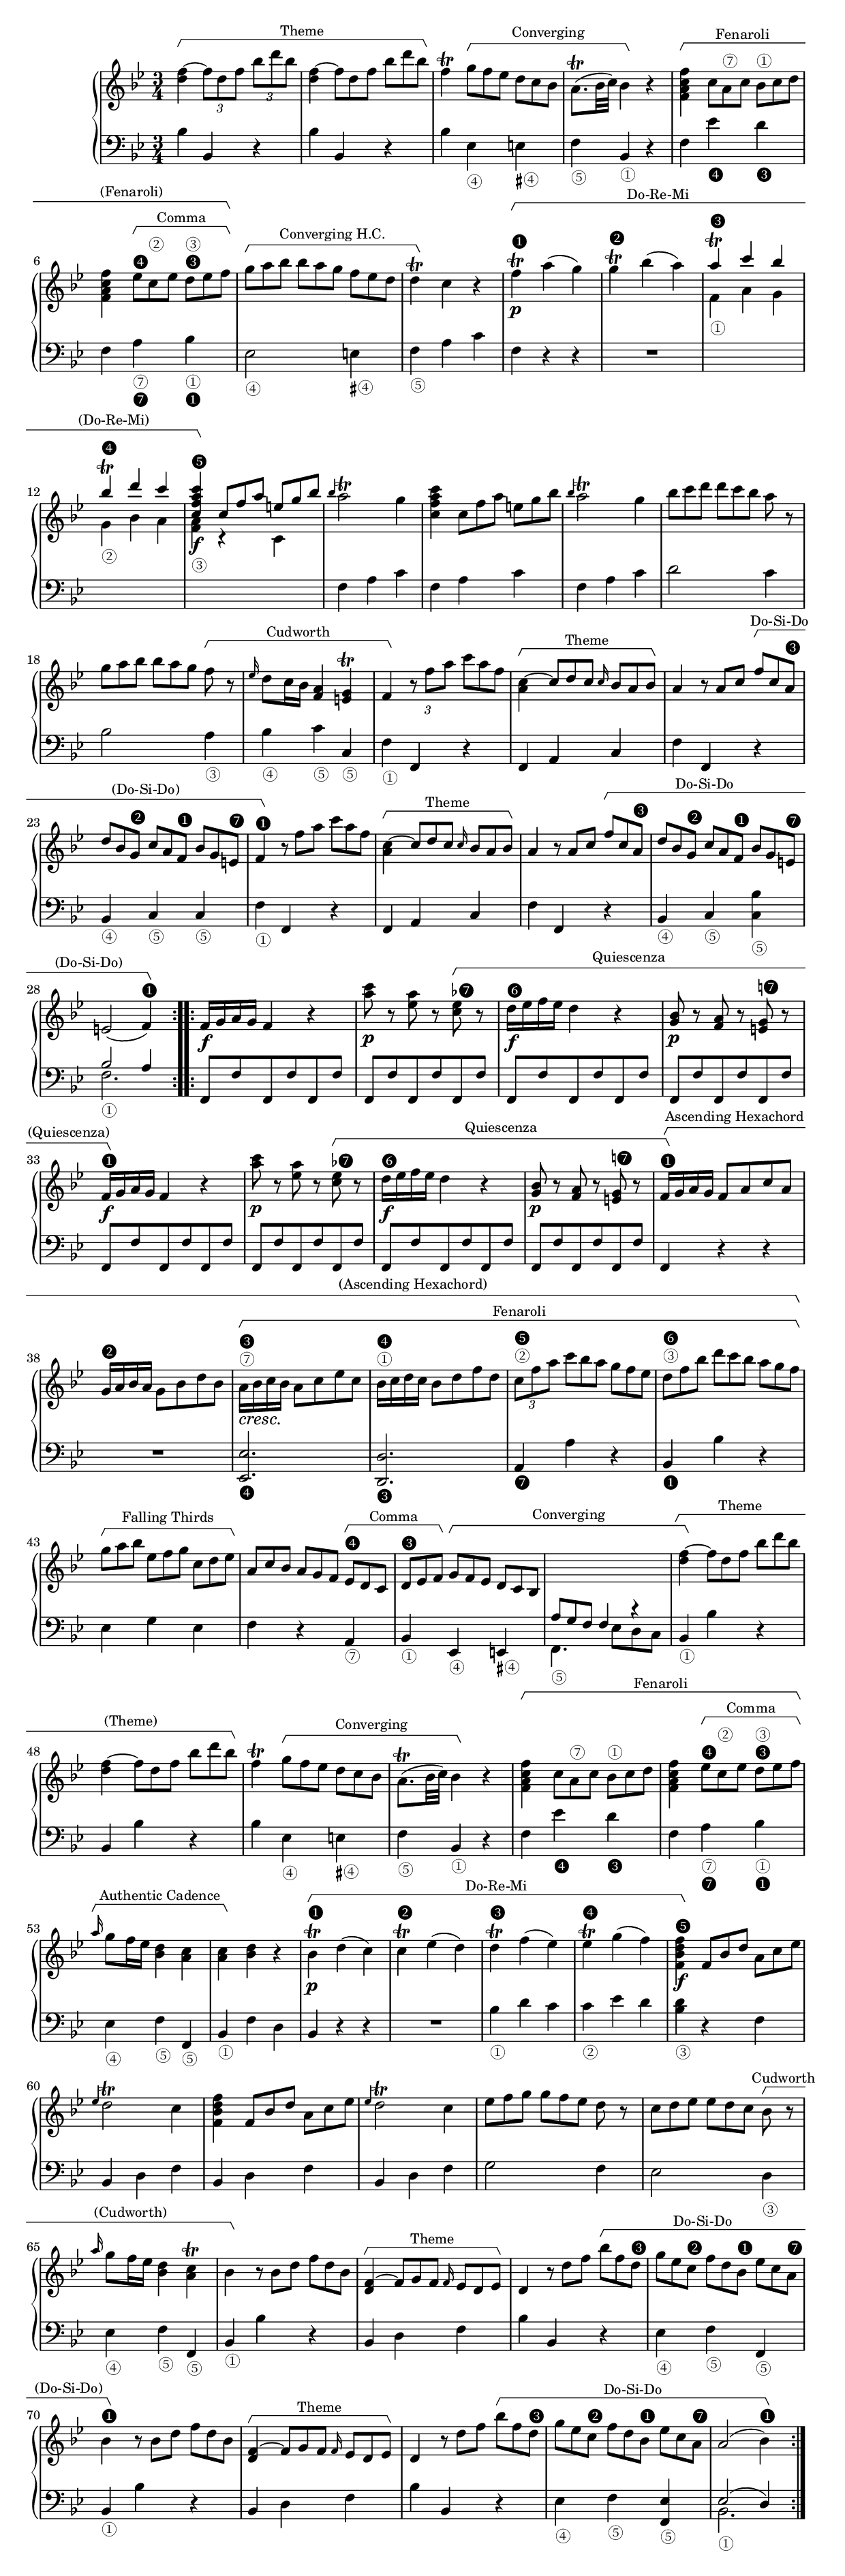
\version "2.24.0"
\include "../../stylesheets/annotation.ly"
\include "../../stylesheets/score.ly"
\include "../../stylesheets/typography.ly"

piece = "Tempo di Minuetto"

global = {
  \time 3/4
  \key bes \major
}

upVoice = \new Voice {
  \relative c' {
    \repeat volta 2 {
      \clef "treble"
      <f' d>4 \theme ~ \tuplet 3/2 4 { f8 d f bes d bes } \omit TupletBracket \omit TupletNumber |
      <f d>4 ~ \tuplet 3/2 4 { f8 d f bes d bes \stopGroup } |
      f4 \trill \tuplet 3/2 4 { g8 \converging f es d c bes } |
      a8. \trill ( bes32 c ) bes4 \stopGroup r |
      <f' c a f>4 \fenaroli \tuplet 3/2 4 { c8 a ^\bti c bes ^\bdo c d } |
      <f c a f>4 \tuplet 3/2 4 { \once \override HorizontalBracket.outside-staff-priority = #455 es8 \comma \mfa c ^\bre es d \mmi ^\bmi es f \stopGroup \stopGroup } |
      \tuplet 3/2 4 { g8 \converginghc a bes bes a g f \once\omit Accidental e d } |
      d4 \trill \stopGroup c r |
      \lowerTrill f4 \doremi \mdo \trill \p a ( g ) |
      \lowerTrill g4 \mre \trill bes ( a ) |
      \voiceOne {
        \lowerTrill a4 \mmi \trill c bes |
        \lowerTrill bes4 \mfa \trill d c |
        <c a f c>4 \mso \stopGroup \f \tuplet 3/2 4 { c,8 f a e g bes } |
      } \oneVoice
      \grace bes4 a2 \trill g4 |
      <c a f c>4 \tuplet 3/2 4 { c,8 f a e g bes } |
      \grace bes4 a2 \trill g4 |
      \tuplet 3/2 4 { bes8 c d d c bes } a r |
      \tuplet 3/2 4 { g8 a bes bes a g } f \cudworth r |
      \grace es16 d8 c16 bes16 <a f>4 <g e> \trill |
      f4 \stopGroup \once \undo \omit TupletNumber \tuplet 3/2 { r8 f' a } \tuplet 3/2 { c a f } |
      <c a>4 \theme ~ \stemUp \tuplet 3/2 { c8 d c } \stemNeutral \grace c16 \tuplet 3/2 { bes8 a bes \stopGroup } |
      a4 \stemUp \tuplet 3/2 4 { r8 a c f \doSiDo c a \mmi } |
      \tuplet 3/2 4 { d8 bes g \mre c a f \mdo bes g e \mti } \stemNeutral |
      f4 \mdo \stopGroup \tuplet 3/2 4 { r8 f' a c a f } |
      <c a>4 \theme ~ \stemUp \tuplet 3/2 { c8 d c } \stemNeutral \grace c16 \tuplet 3/2 { bes8 a bes \stopGroup } |
      a4 \stemUp \tuplet 3/2 4 { r8 a c f \doSiDo c a \mmi } |
      \tuplet 3/2 4 { d8 bes g \mre c a f \mdo bes g e \mti } \stemNeutral |
      e2 ( f4 \mdo \stopGroup )
    }
    \repeat volta 2 { \barNumberCheck #29
      f16 \f g a g f4 r |
      <c'' a>8 \p r <a es> r <es c> \quiescenza \mties r |
      d16 \mla \f es f es d4 r |
      <bes g>8 \p r <a f> r <g e> \mtina r |
      f16 \mdo \stopGroup \f g a g f4 r |
      <c'' a>8 \p r <a es> r <es c> \quiescenza \mties r |
      d16 \mla \f es f es d4 r |
      <bes g>8 \p r <a f> r <g e> \mtina r |
      f16 \mdo \stopGroup \once \override HorizontalBracket.shorten-pair = #'(-1.5 . 0) g \ascendingHexachord a g f8 a c a |
      g16 \mre a bes a g8 bes d bes |
      \once \override DynamicTextSpanner.style = #'none \crescTextCresc \once \override HorizontalBracket.outside-staff-priority = #455 a16 \fenaroli ^\bti \mmi \< bes c bes a8 c es c |
      bes16 ^\bdo \mfa c d c bes8 d f d |
      \once \undo \omit TupletNumber \tuplet 3/2 { c8 ^\bre \mso \! f a } \tuplet 3/2 4 { c8 bes a g f es } |
      \tuplet 3/2 4 { d8 ^\bmi \mla f bes d c bes a g f \stopGroup \stopGroup } |
      \tuplet 3/2 4 { g8 \fallingThirds a bes es, f g c, d es \stopGroup } |
      \stemUp \tuplet 3/2 4 { a,8 c bes a g f es \comma \mfa d c } \stemNeutral |
      \tuplet 3/2 4 { d8 \mmi es f \stopGroup g \converging f es d c bes } |
      \change Staff = "down" \voiceOne { \tuplet 3/2 { a8 g f } f4 r } \change Staff = "up" \oneVoice |
      <f'' d>4 \stopGroup ~ \tuplet 3/2 4 { \once \override HorizontalBracket.shorten-pair = #'(-4.5 . 0) f8 \theme d f bes d bes } |
      <f d>4 ~ \tuplet 3/2 4 { f8 d f bes d bes \stopGroup } |
      f4 \trill \tuplet 3/2 4 { g8 \converging f es d c bes } |
      a8. \trill ( bes32 c ) bes4 \stopGroup r |
      <f' c a f>4 \fenaroli \tuplet 3/2 4 { c8 a ^\bti c bes ^\bdo c d } |
      <f c a f>4 \tuplet 3/2 4 { \once \override HorizontalBracket.outside-staff-priority = #455 es8 \comma \mfa c ^\bre es d \mmi ^\bmi es f \stopGroup \stopGroup } |
      \grace a16 \authenticCadence g8 f16 es <d bes>4 <c a> |
      <c a>4 \stopGroup <d bes> r |
      \lowerTrill bes4 \doremi \mdo \trill \p d ( c ) |
      \lowerTrill c4 \mre \trill es ( d ) |
      \lowerTrill d4 \mmi \trill f ( es ) |
      \lowerTrill es4 \mfa \trill g ( f ) |
      <f d bes f>4 \mso \stopGroup \f \tuplet 3/2 4 { f,8 bes d a c es } |
      \grace es4 d2 \trill c4 |
      <f d bes f>4 \tuplet 3/2 4 { f,8 bes d a c es } |
      \grace es4 d2 \trill c4 |
      \tuplet 3/2 4 { es8 f g g f es } d r |
      \tuplet 3/2 4 { c8 d es es d c } bes \cudworth r |
      \grace a'16 g8 f16 es <d bes>4 <c a> \trill |
      bes4 \stopGroup \tuplet 3/2 4 { r8 bes d f d bes } |
      \once \tieUp <f d>4 \theme ~ \tuplet 3/2 { f8 g f } \grace f16 \tuplet 3/2 { es8 d es \stopGroup } |
      d4 \tuplet 3/2 4 { r8 d' f bes \doSiDo f d \mmi } |
      \tuplet 3/2 4 { g8 es c \mre f d bes \mdo es c a \mti } |
      bes4 \mdo \stopGroup \tuplet 3/2 4 { r8 bes d f d bes } |
      \once \tieUp <f d>4 \theme ~ \tuplet 3/2 { f8 g f } \grace f16 \tuplet 3/2 { es8 d es \stopGroup } |
      d4 \tuplet 3/2 4 { r8 d' f bes \doSiDo f d \mmi } |
      \tuplet 3/2 4 { g8 es c \mre f d bes \mdo es c a \mti } |
      a2 ( bes4 \mdo \stopGroup )
    }
  }
}

downVoice = \new Voice {
  \relative c {
    \repeat volta 2 {
      \clef "bass"
      bes'4 bes, r |
      bes'4 bes, r |
      bes'4 es, \bfa e \bfais |
      f4 \bso bes, \bdo r |
      f'4 es' _\mfa d _\mmi |
      f,4 a \bti _\mti bes \bdo _\mdo |
      es,2 \bfa e4 \bfais |
      f4 \bso a c |
      f,4 r r |
      R2. |
      \change Staff = "up" \voiceTwo {
        f'4 \bdo a g |
        g \bre bes a |
        <a f>4 \bmi r c, |
      } \change Staff = "down" \oneVoice
      f,4 a c |
      f,4 a c |
      f,4 a c |
      d2 c4 |
      bes2 a4 \bmi |
      bes4 \bfa c4 \bso c, \bso |
      f4 \bdo f, r |
      f4 a c |
      f4 f, r |
      bes4 \bfa c \bso c \bso |
      f4 \bdo f, r |
      f4 a c |
      f4 f, r |
      bes4 \bfa c4 \bso <bes' c,>4 \bso |
      << { bes2 a4 } \\ { f2. \bdo } >> \oneVoice
    }
    \repeat volta 2 { \barNumberCheck #29
      f,8 f' f, f' f, f' |
      f,8 f' f, f' f, f' |
      f,8 f' f, f' f, f' |
      f,8 f' f, f' f, f' |
      f,8 f' f, f' f, f' |
      f,8 f' f, f' f, f' |
      f,8 f' f, f' f, f' |
      f,8 f' f, f' f, f' |
      f,4 r r |
      R2. |
      <es' es,>2. _\mfa |
      <d d,>2. _\mmi |
      a4 _\mti a' r |
      bes,4 _\mdo bes' r |
      es,4 g es |
      f4 r a, \bti |
      bes4 \bdo es, \bfa e \bfais |
      \voiceTwo { f4. \bso es'8 d c } \oneVoice |
      bes4 \bdo bes' r |
      bes,4 bes' r |
      bes4 es, \bfa e \bfais |
      f4 \bso bes, \bdo r |
      f'4 es' _\mfa d _\mmi |
      f,4 a \bti _\mti bes \bdo _\mdo |
      es,4 \bfa f \bso f, \bso |
      bes4 \bdo f' d |
      bes4 r r |
      R2. |
      bes'4 \bdo d c |
      c4 \bre es d |
      <d bes>4 \bmi r f, |
      bes,4 d f |
      bes,4 d f |
      bes,4 d f |
      g2 f4 |
      es2 d4 \bmi |
      es4 \bfa f \bso f, \bso |
      bes4 \bdo bes' r |
      bes,4 d f |
      bes4 bes, r |
      es4 \bfa f \bso f, \bso |
      bes4 \bdo bes' r |
      bes,4 d f |
      bes4 bes, r |
      es4 \bfa f \bso <es f,> \bso |
      << { es2 ( d4 ) } \\ { bes2. \bdo } >> \oneVoice
    }
  }
}

\score {
  \new PianoStaff <<
    \new Staff = "up" << \global \upVoice >>
    \new Staff = "down" << \global \downVoice >>
  >>
}
